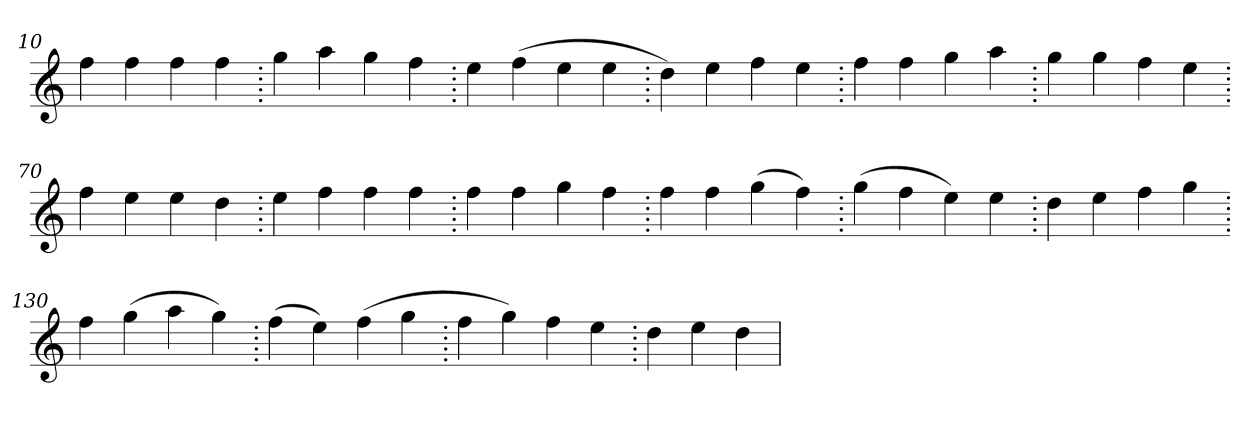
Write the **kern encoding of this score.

**kern
*part1
*staff1
*clefG2
=10.
4ff
4ff
4ff
4ff
=20.
4gg
4aa
4gg
4ff
=30.
4ee
(>4ff
4ee
4ee
=40.
4dd)
4ee
4ff
4ee
=50.
4ff
4ff
4gg
4aa
=60.
4gg
4gg
4ff
4ee
=70.
4ff
4ee
4ee
4dd
=80.
4ee
4ff
4ff
4ff
=90.
4ff
4ff
4gg
4ff
=100.
4ff
4ff
(>4gg
4ff)
=110.
(>4gg
4ff
4ee)
4ee
=120.
4dd
4ee
4ff
4gg
=130.
4ff
(>4gg
4aa
4gg)
=140.
(>4ff
4ee)
(>4ff
4gg
=150.
4ff
4gg)
4ff
4ee
=160.
4dd
4ee
4dd
=
*-
